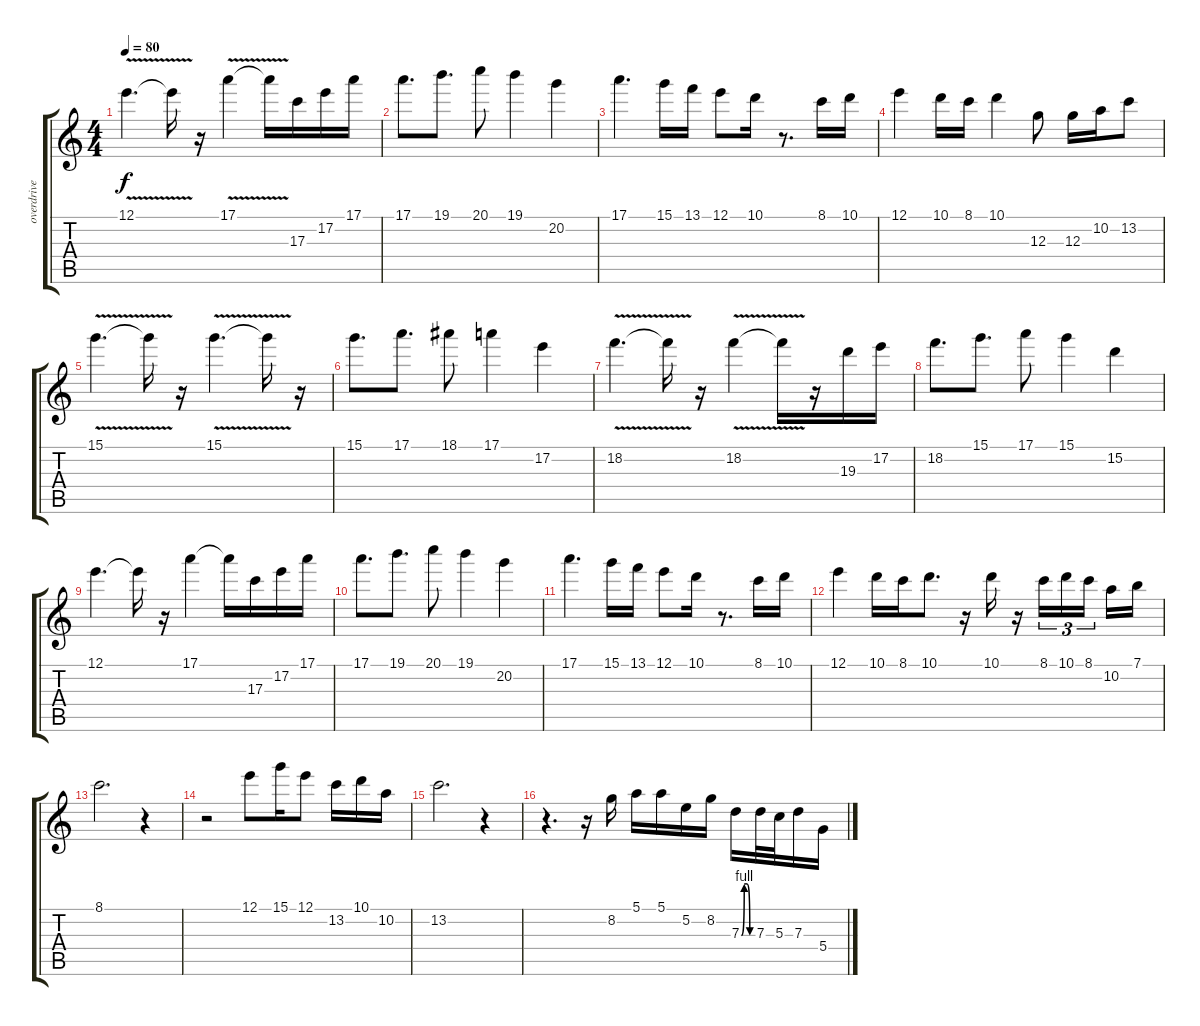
\track ("overdrive gt." "overdrive ") {instrument overdrivenguitar}
\staff {score tabs}
\tuning (E4 B3 G3 D3 A2 E2) {hide}
\ts (4 4)
\tempo 80
\clef g2
\ks c
12.1{v}.4{d dy f} 12.1{t}.16 r.16 17.1{v}.4 17.1{t}.16 17.3.16 17.2.16 17.1.16 |
17.1.8{d} 19.1.8{d} 20.1.8 19.1.4 20.2.4 |
17.1.4{d} 15.1.16 13.1.16 12.1.8 10.1.16 r.8{d} 8.1.16 10.1.16 |
12.1.4 10.1.16 8.1.16 10.1.4 12.3.8 12.3.16 10.2.16 13.2.8 |
15.1{v}.4{d} 15.1{t}.16 r.16 15.1{v}.4{d} 15.1{t}.16 r.16 |
15.1.8{d} 17.1.8{d} 18.1.8 17.1.4 17.2.4 |
18.2{v}.4{d} 18.2{t}.16 r.16 18.2{v}.4 18.2{t}.16 r.16 19.3.16 17.2.16 |
18.2.8{d} 15.1.8{d} 17.1.8 15.1.4 15.2.4 |
12.1.4{d} 12.1{t}.16 r.16 17.1.4 17.1{t}.16 17.3.16 17.2.16 17.1.16 |
17.1.8{d} 19.1.8{d} 20.1.8 19.1.4 20.2.4 |
17.1.4{d} 15.1.16 13.1.16 12.1.8 10.1.16 r.8{d} 8.1.16 10.1.16 |
12.1.4 10.1.16 8.1.16 10.1.8{d} r.16 10.1.16 r.16 8.1.16{tu (3 2)} 10.1.16{tu (3 2)} 8.1.16{tu (3 2) beam splitsecondary} 10.2.16 7.1.16 |
8.1.2{d} r.4 |
r.2 12.1.8 15.1.16 12.1.8 13.2.16 10.1.16 10.2.16 |
13.2.2{d} r.4 |
r.4{d} r.16 8.2.16 5.1.16 5.1.16 5.2.16 8.2.16 7.3{be (custom 0 0 15 4 30 4 45 0 60 0)}.16 7.3.32 5.3.32 7.3.16 5.4.16
